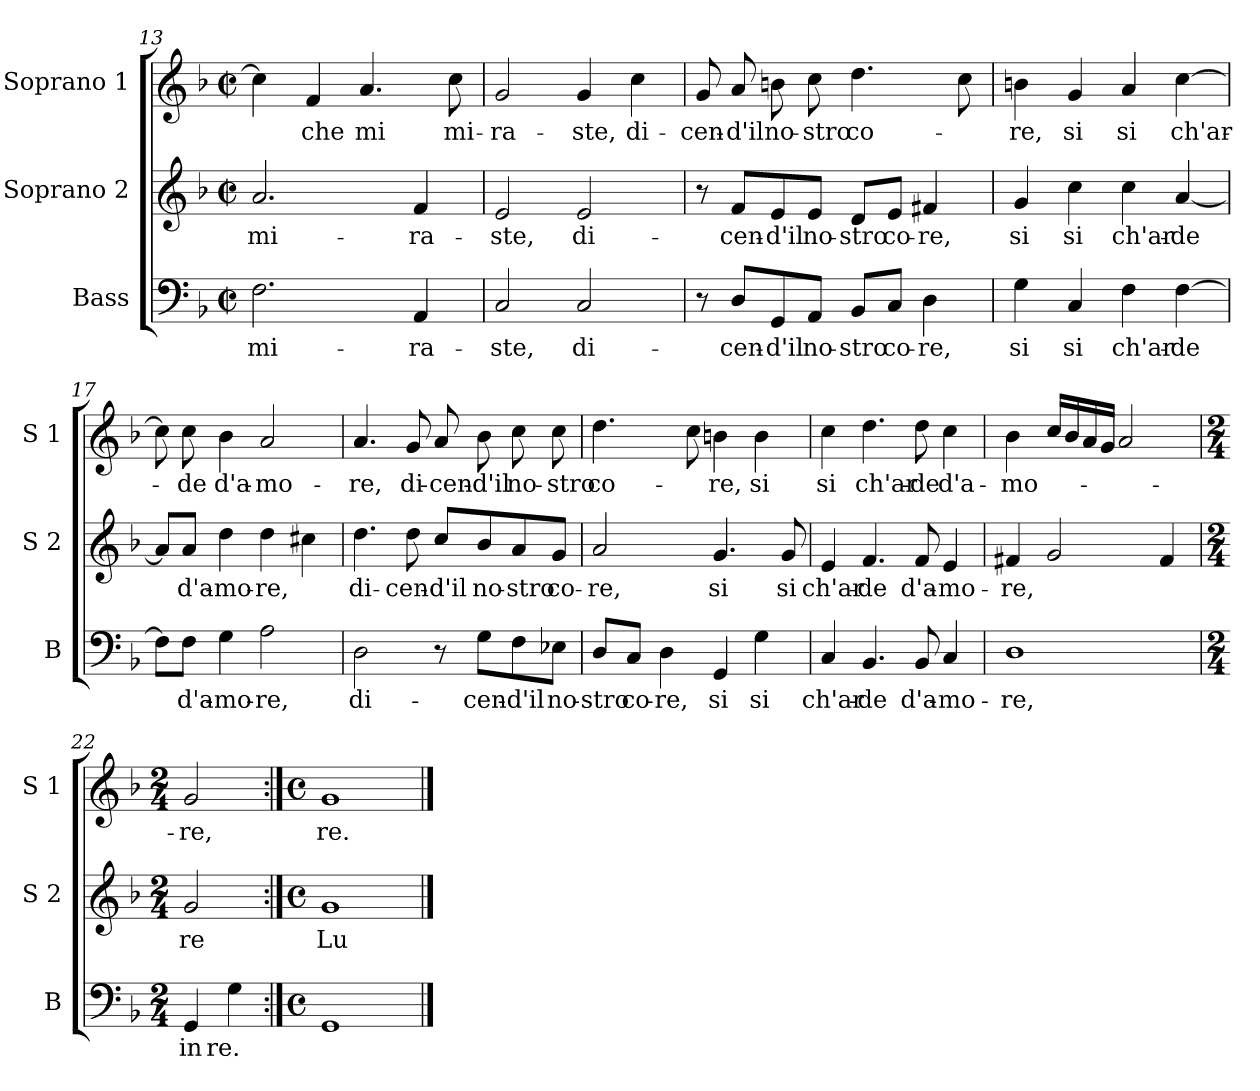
**kern	**text	**kern	**text	**kern	**text
*part3	*part3	*part2	*part2	*part1	*part1
*staff3	*staff3	*staff2	*staff2	*staff1	*staff1
*I"Bass	*	*I"Soprano 2	*	*I"Soprano 1	*
*I'B	*	*I'S 2	*	*I'S 1	*
*clefF4	*	*clefG2	*	*clefG2	*
*k[b-]	*	*k[b-]	*	*k[b-]	*
*F:	*	*F:	*	*F:	*
*M2/2	*	*M2/2	*	*M2/2	*
*met(c|)	*	*met(c|)	*	*met(c|)	*
=13	=13	=13	=13	=13	=13
!	!LO:LY:b	!	!LO:LY:b	!	!
2.F\	mi-	2.a/	mi-	4cc\]	.
!	!	!	!	!	!LO:LY:b
.	.	.	.	4f/	che
!	!	!	!	!	!LO:LY:b
.	.	.	.	4.a/	mi
!	!LO:LY:b	!	!LO:LY:b	!	!
4AA/	-ra-	4f/	-ra-	.	.
!	!	!	!	!	!LO:LY:b
.	.	.	.	8cc\	mi-
=14	=14	=14	=14	=14	=14
!	!LO:LY:b	!	!LO:LY:b	!	!LO:LY:b
2C/	-ste,	2e/	-ste,	2g/	-ra-
!	!LO:LY:b	!	!LO:LY:b	!	!LO:LY:b
2C/	di-	2e/	di-	4g/	-ste,
!	!	!	!	!	!LO:LY:b
.	.	.	.	4cc\	di-
!!LO:PB:g=z
=15	=15	=15	=15	=15	=15
!	!	!	!	!	!LO:LY:b
8r	.	8r	.	8g/	-cen-
!	!LO:LY:b	!	!LO:LY:b	!	!LO:LY:b
8D/L	-cen-	8f/L	-cen-	8a/	-d'il
!	!LO:LY:b	!	!LO:LY:b	!	!LO:LY:b
8GG/	-d'il	8e/	-d'il	8bn\	no-
!	!LO:LY:b	!	!LO:LY:b	!	!LO:LY:b
8AA/J	no-	8e/J	no-	8cc\	-stro
!	!LO:LY:b	!	!LO:LY:b	!	!LO:LY:b
8BB-/L	-stro	8d/L	-stro	4.dd\	co-
!	!LO:LY:b	!	!LO:LY:b	!	!
8C/J	co-	8e/J	co-	.	.
!	!LO:LY:b	!	!LO:LY:b	!	!
4D\	-re,	4f#X/	-re,	.	.
.	.	.	.	8cc\	.
=16	=16	=16	=16	=16	=16
!	!LO:LY:b	!	!LO:LY:b	!	!LO:LY:b
4G\	si	4g/	si	4bn\	-re,
!	!LO:LY:b	!	!LO:LY:b	!	!LO:LY:b
4C/	si	4cc\	si	4g/	si
!	!LO:LY:b	!	!LO:LY:b	!	!LO:LY:b
4F\	ch'ar-	4cc\	ch'ar-	4a/	si
!	!LO:LY:b	!	!LO:LY:b	!	!LO:LY:b
[4F\	-de	[4a/	-de	[4cc\	ch'ar-
=17	=17	=17	=17	=17	=17
8F\L]	.	8a/L]	.	8cc\]	.
!	!LO:LY:b	!	!LO:LY:b	!	!LO:LY:b
8F\J	d'a-	8a/J	d'a-	8cc\	-de
!	!LO:LY:b	!	!LO:LY:b	!	!LO:LY:b
4G\	-mo-	4dd\	-mo-	4b-\	d'a-
!	!LO:LY:b	!	!LO:LY:b	!	!LO:LY:b
2A\	-re,	4dd\	-re,	2a/	-mo-
.	.	4cc#X\	.	.	.
=18	=18	=18	=18	=18	=18
!	!LO:LY:b	!	!LO:LY:b	!	!LO:LY:b
2D\	di-	4.dd\	di-	4.a/	-re,
!	!	!	!LO:LY:b	!	!LO:LY:b
.	.	8dd\	-cen-	8g/	di-
!	!	!	!LO:LY:b	!	!LO:LY:b
8r	.	8cc/L	-d'il	8a/	-cen-
!	!LO:LY:b	!	!LO:LY:b	!	!LO:LY:b
8G\L	-cen-	8b-/	no-	8b-\	-d'il
!	!LO:LY:b	!	!LO:LY:b	!	!LO:LY:b
8F\	-d'il	8a/	-stro	8cc\	no-
!	!LO:LY:b	!	!LO:LY:b	!	!LO:LY:b
8E-X\J	no-	8g/J	co-	8cc\	-stro
!!LO:LB:g=z
=19	=19	=19	=19	=19	=19
!	!LO:LY:b	!	!LO:LY:b	!	!LO:LY:b
8D/L	-stro	2a/	-re,	4.dd\	co-
!	!LO:LY:b	!	!	!	!
8C/J	co-	.	.	.	.
!	!LO:LY:b	!	!	!	!
4D\	-re,	.	.	.	.
.	.	.	.	8cc\	.
!	!LO:LY:b	!	!LO:LY:b	!	!LO:LY:b
4GG/	si	4.g/	si	4bn\	-re,
!	!LO:LY:b	!	!	!	!LO:LY:b
4G\	si	.	.	4b\	si
!	!	!	!LO:LY:b	!	!
.	.	8g/	si	.	.
=20	=20	=20	=20	=20	=20
!	!LO:LY:b	!	!LO:LY:b	!	!LO:LY:b
4C/	ch'ar-	4e/	ch'ar-	4cc\	si
!	!LO:LY:b	!	!LO:LY:b	!	!LO:LY:b
4.BB-/	-de	4.f/	-de	4.dd\	ch'ar-
!	!LO:LY:b	!	!LO:LY:b	!	!LO:LY:b
8BB-/	d'a-	8f/	d'a-	8dd\	-de
!	!LO:LY:b	!	!LO:LY:b	!	!LO:LY:b
4C/	-mo-	4e/	-mo-	4cc\	d'a-
=21	=21	=21	=21	=21	=21
!	!LO:LY:b	!	!LO:LY:b	!	!LO:LY:b
1D	-re,	4f#X/	-re,	4b-\	-mo-
.	.	2g/	.	16cc/LL	.
.	.	.	.	16b-/	.
.	.	.	.	16a/	.
.	.	.	.	16g/JJ	.
.	.	.	.	2a/	.
.	.	4f#/	.	.	.
=22	=22	=22	=22	=22	=22
*M2/4	*	*M2/4	*	*M2/4	*
!	!LO:LY:b	!	!LO:LY:b	!	!LO:LY:b
4GG/	in	2g/	re	2g/	-re,
!	!LO:LY:b	!	!	!	!
4G\	re.	.	.	.	.
=23:|!	=23:|!	=23:|!	=23:|!	=23:|!	=23:|!
*M4/4	*	*M4/4	*	*M4/4	*
*met(c)	*	*met(c)	*	*met(c)	*
!	!	!	!LO:LY:b	!	!LO:LY:b
1GG	.	1g	Lu-	1g	re.
==	==	==	==	==	==
*-	*-	*-	*-	*-	*-
